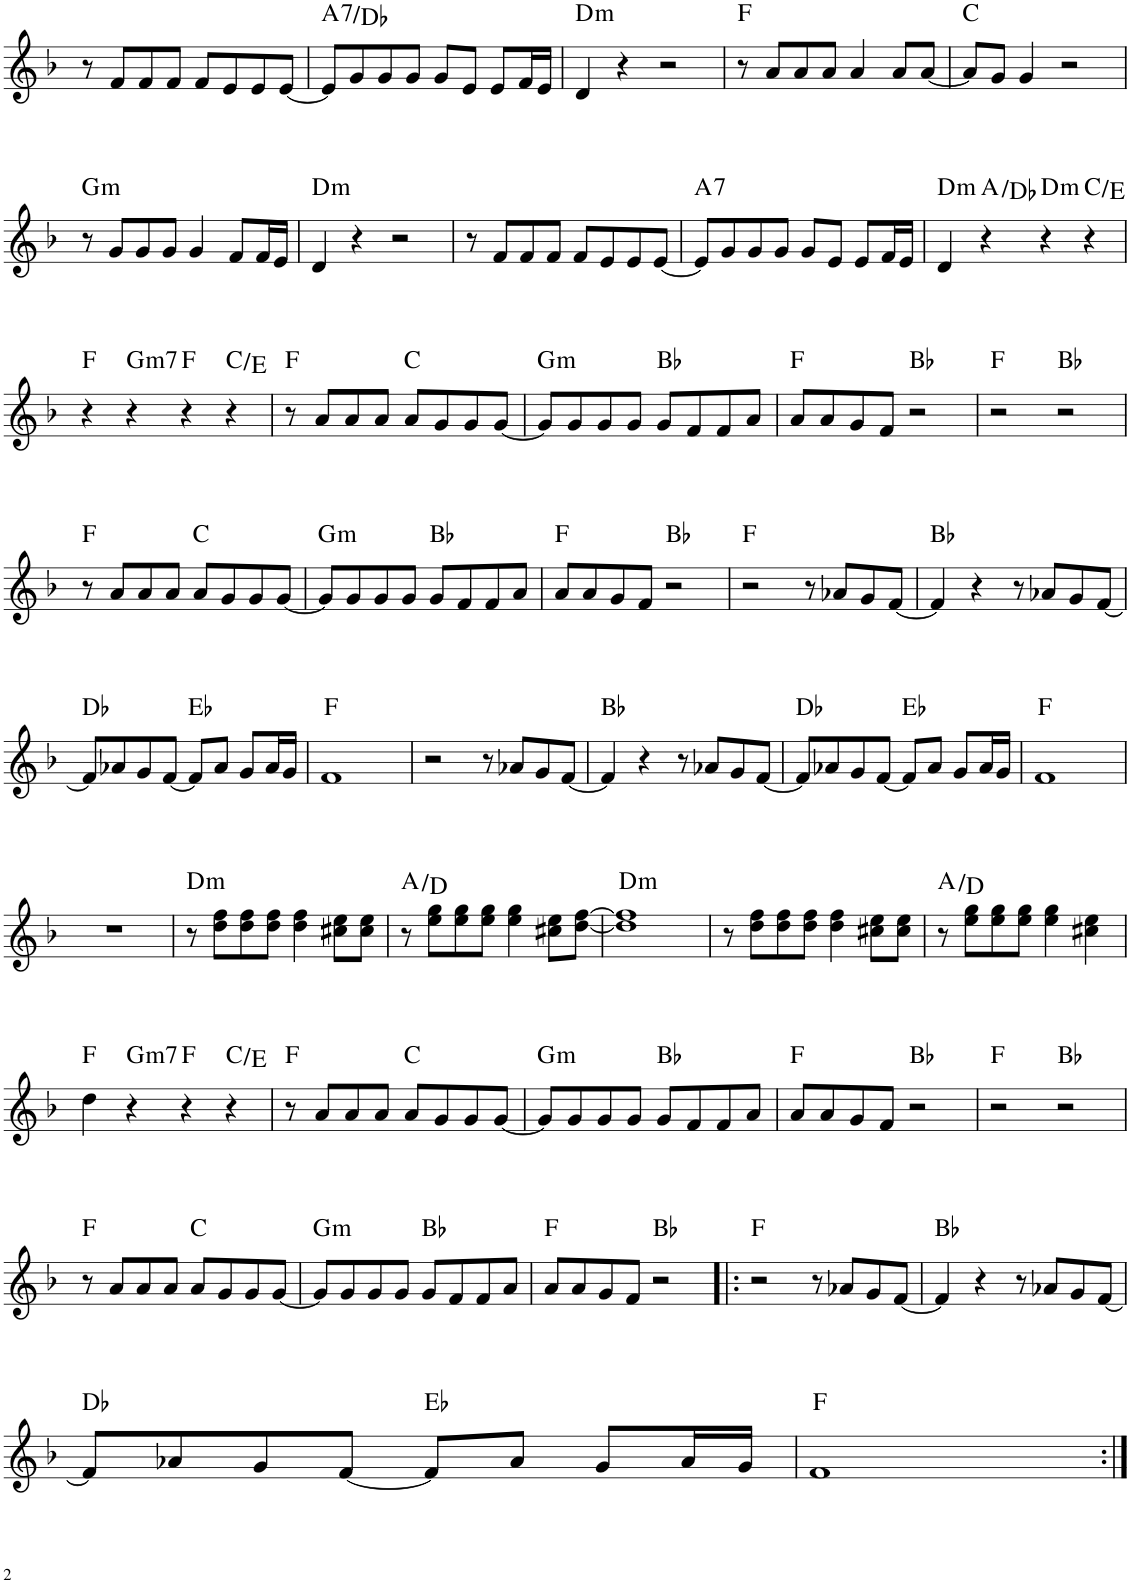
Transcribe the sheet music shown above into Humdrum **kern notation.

**kern	**harte
*part1	*part1
*staff1	*
*I"Piano	*
*I'Pno.	*
!!LO:PB:g=z
*clefG2	*
*k[b-]	*
*M4/4	*
=42	=42
8r	.
8f/L	.
8f/	.
8f/J	.
8f/L	.
8e/	.
8e/	.
[8e/J	.
=43	=43
!	!LO:H:kt=7
8e/L]	A:7/b4
8g/	.
8g/	.
8g/J	.
8g/L	.
8e/J	.
8e/L	.
16f/L	.
16e/JJ	.
=44	=44
!	!LO:H:kt=m
4d/	D:min
4r	.
2r	.
=45	=45
8r	F:maj
8a/L	.
8a/	.
8a/J	.
4a/	.
8a/L	.
[8a/J	.
=46	=46
8a/L]	C:maj
8g/J	.
4g/	.
2r	.
!!LO:LB:g=z
=47	=47
!	!LO:H:kt=m
8r	G:min
8g/L	.
8g/	.
8g/J	.
4g/	.
8f/L	.
16f/L	.
16e/JJ	.
=48	=48
!	!LO:H:kt=m
4d/	D:min
4r	.
2r	.
=49	=49
8r	.
8f/L	.
8f/	.
8f/J	.
8f/L	.
8e/	.
8e/	.
[8e/J	.
=50	=50
!	!LO:H:kt=7
8e/L]	A:7
8g/	.
8g/	.
8g/J	.
8g/L	.
8e/J	.
8e/L	.
16f/L	.
16e/JJ	.
=51	=51
!	!LO:H:kt=m
4d/	D:min
4r	A:maj/b4
!	!LO:H:kt=m
4r	D:min
4r	C:maj/3
!!LO:LB:g=z
=52	=52
4r	F:maj
!	!LO:H:kt=m7
4r	G:min7
4r	F:maj
4r	C:maj/3
=53	=53
8r	F:maj
8a/L	.
8a/	.
8a/J	.
8a/L	C:maj
8g/	.
8g/	.
[8g/J	.
=54	=54
!	!LO:H:kt=m
8g/L]	G:min
8g/	.
8g/	.
8g/J	.
8g/L	Bb:maj
8f/	.
8f/	.
8a/J	.
=55	=55
8a/L	F:maj
8a/	.
8g/	.
8f/J	.
2r	Bb:maj
=56	=56
2r	F:maj
2r	Bb:maj
!!LO:LB:g=z
=57	=57
8r	F:maj
8a/L	.
8a/	.
8a/J	.
8a/L	C:maj
8g/	.
8g/	.
[8g/J	.
=58	=58
!	!LO:H:kt=m
8g/L]	G:min
8g/	.
8g/	.
8g/J	.
8g/L	Bb:maj
8f/	.
8f/	.
8a/J	.
=59	=59
8a/L	F:maj
8a/	.
8g/	.
8f/J	.
2r	Bb:maj
=60	=60
2r	F:maj
8r	.
8a-X/L	.
8g/	.
[8f/J	.
=61	=61
4f/]	Bb:maj
4r	.
8r	.
8a-X/L	.
8g/	.
[8f/J	.
!!LO:LB:g=z
=62	=62
8f/L]	Db:maj
8a-X/	.
8g/	.
[8f/J	.
8f/L]	Eb:maj
8a-/J	.
8g/L	.
16a-/L	.
16g/JJ	.
=63	=63
1f	F:maj
=64	=64
2r	.
8r	.
8a-X/L	.
8g/	.
[8f/J	.
=65	=65
4f/]	Bb:maj
4r	.
8r	.
8a-X/L	.
8g/	.
[8f/J	.
=66	=66
8f/L]	Db:maj
8a-X/	.
8g/	.
[8f/J	.
8f/L]	Eb:maj
8a-/J	.
8g/L	.
16a-/L	.
16g/JJ	.
=67	=67
1f	F:maj
!!LO:LB:g=z
=68	=68
1r	.
=69	=69
!	!LO:H:kt=m
8r	D:min
8dd\ 8ff\L	.
8dd\ 8ff\	.
8dd\ 8ff\J	.
4dd\ 4ff\	.
8cc#X\ 8ee\L	.
8cc#\ 8ee\J	.
=70	=70
8r	A:maj/4
8ee\ 8gg\L	.
8ee\ 8gg\	.
8ee\ 8gg\J	.
4ee\ 4gg\	.
8cc#X\ 8ee\L	.
[8dd\ [8ff\J	.
=71	=71
!	!LO:H:kt=m
1dd] 1ff]	D:min
=72	=72
8r	.
8dd\ 8ff\L	.
8dd\ 8ff\	.
8dd\ 8ff\J	.
4dd\ 4ff\	.
8cc#X\ 8ee\L	.
8cc#\ 8ee\J	.
=73	=73
8r	A:maj/4
8ee\ 8gg\L	.
8ee\ 8gg\	.
8ee\ 8gg\J	.
4ee\ 4gg\	.
4cc#X\ 4ee\	.
!!LO:LB:g=z
=74	=74
4dd\	F:maj
!	!LO:H:kt=m7
4r	G:min7
4r	F:maj
4r	C:maj/3
=75	=75
8r	F:maj
8a/L	.
8a/	.
8a/J	.
8a/L	C:maj
8g/	.
8g/	.
[8g/J	.
=76	=76
!	!LO:H:kt=m
8g/L]	G:min
8g/	.
8g/	.
8g/J	.
8g/L	Bb:maj
8f/	.
8f/	.
8a/J	.
=77	=77
8a/L	F:maj
8a/	.
8g/	.
8f/J	.
2r	Bb:maj
=78	=78
2r	F:maj
2r	Bb:maj
!!LO:LB:g=z
=79	=79
8r	F:maj
8a/L	.
8a/	.
8a/J	.
8a/L	C:maj
8g/	.
8g/	.
[8g/J	.
=80	=80
!	!LO:H:kt=m
8g/L]	G:min
8g/	.
8g/	.
8g/J	.
8g/L	Bb:maj
8f/	.
8f/	.
8a/J	.
=81	=81
8a/L	F:maj
8a/	.
8g/	.
8f/J	.
2r	Bb:maj
=82!|:	=82!|:
2r	F:maj
8r	.
8a-X/L	.
8g/	.
[8f/J	.
=83	=83
4f/]	Bb:maj
4r	.
8r	.
8a-X/L	.
8g/	.
[8f/J	.
!!LO:LB:g=z
=84	=84
8f/L]	Db:maj
8a-X/	.
8g/	.
[8f/J	.
8f/L]	Eb:maj
8a-/J	.
8g/L	.
16a-/L	.
16g/JJ	.
=85	=85
1f	F:maj
=:|!	=:|!
*-	*-
